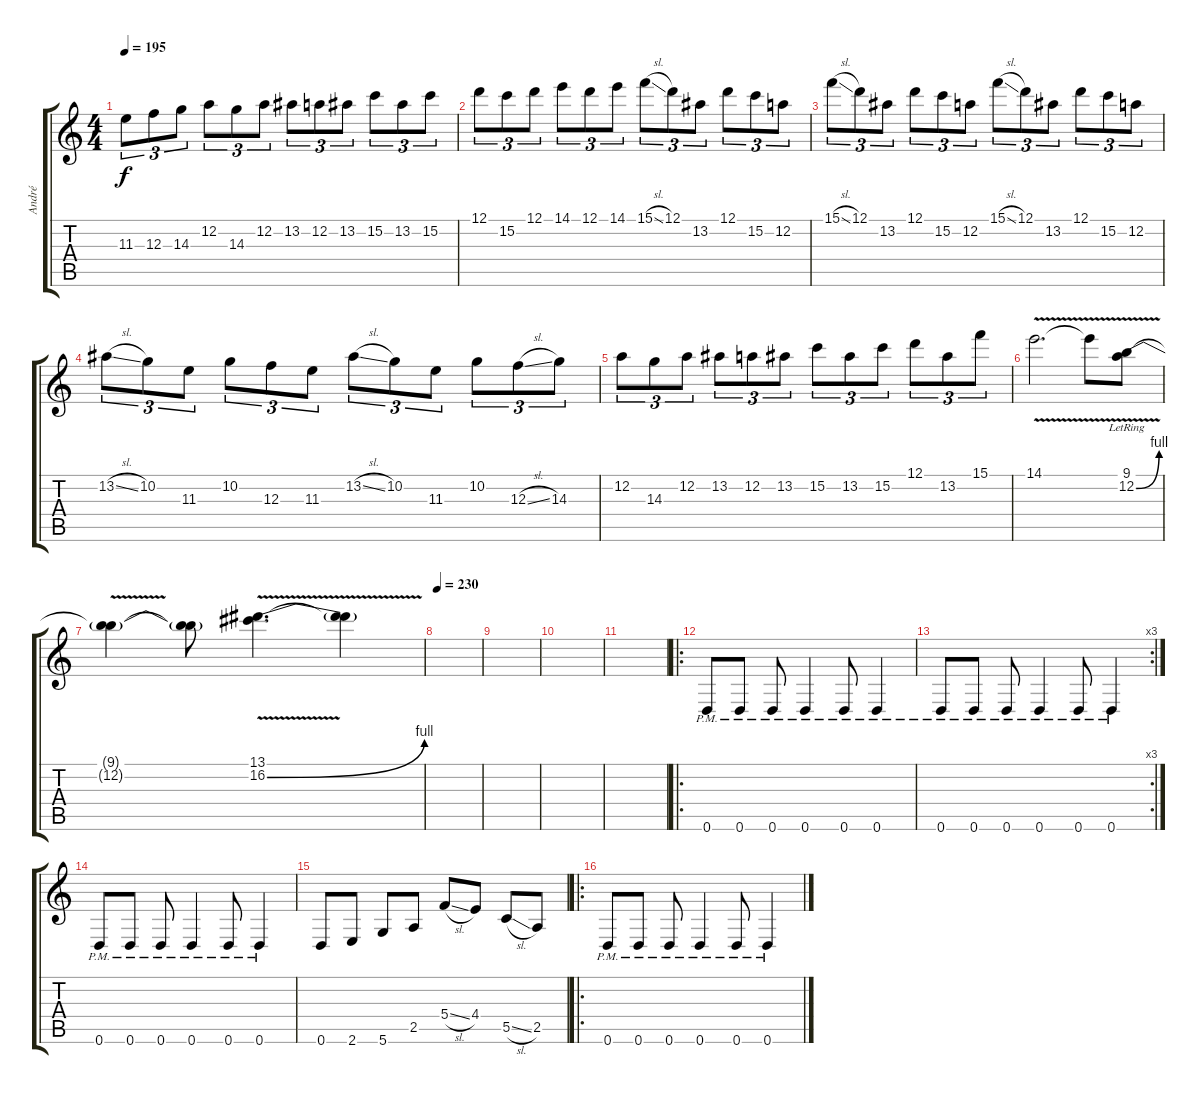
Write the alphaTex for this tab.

\track ("André" "André") {instrument distortionguitar}
\staff {score tabs}
\tuning (D4 A3 F3 C3 G2 D2) {hide}
\ts (4 4)
\tempo 195
\clef g2
\ks c
11.3.8{tu (3 2) dy f} 12.3.8{tu (3 2)} 14.3.8{tu (3 2)} 12.2.8{tu (3 2)} 14.3.8{tu (3 2)} 12.2.8{tu (3 2)} 13.2.8{tu (3 2)} 12.2.8{tu (3 2)} 13.2.8{tu (3 2)} 15.2.8{tu (3 2)} 13.2.8{tu (3 2)} 15.2.8{tu (3 2)} |
12.1.8{tu (3 2)} 15.2.8{tu (3 2)} 12.1.8{tu (3 2)} 14.1.8{tu (3 2)} 12.1.8{tu (3 2)} 14.1.8{tu (3 2)} 15.1{sl}.8{tu (3 2)} 12.1.8{tu (3 2)} 13.2.8{tu (3 2)} 12.1.8{tu (3 2)} 15.2.8{tu (3 2)} 12.2.8{tu (3 2)} |
15.1{sl}.8{tu (3 2)} 12.1.8{tu (3 2)} 13.2.8{tu (3 2)} 12.1.8{tu (3 2)} 15.2.8{tu (3 2)} 12.2.8{tu (3 2)} 15.1{sl}.8{tu (3 2)} 12.1.8{tu (3 2)} 13.2.8{tu (3 2)} 12.1.8{tu (3 2)} 15.2.8{tu (3 2)} 12.2.8{tu (3 2)} |
13.2{sl}.8{tu (3 2)} 10.2.8{tu (3 2)} 11.3.8{tu (3 2)} 10.2.8{tu (3 2)} 12.3.8{tu (3 2)} 11.3.8{tu (3 2)} 13.2{sl}.8{tu (3 2)} 10.2.8{tu (3 2)} 11.3.8{tu (3 2)} 10.2.8{tu (3 2)} 12.3{sl}.8{tu (3 2)} 14.3.8{tu (3 2)} |
12.2.8{tu (3 2)} 14.3.8{tu (3 2)} 12.2.8{tu (3 2)} 13.2.8{tu (3 2)} 12.2.8{tu (3 2)} 13.2.8{tu (3 2)} 15.2.8{tu (3 2)} 13.2.8{tu (3 2)} 15.2.8{tu (3 2)} 12.1.8{tu (3 2)} 13.2.8{tu (3 2)} 15.1.8{tu (3 2)} |
14.1{v}.2{d} 14.1{t}.8 (9.1{lr} 12.2{be (bend 0 0 60 4) v lr}).8 |
(9.1{t} 12.2{t}).4 (9.1{t} 12.2{t}).8 (13.1 16.2{be (bend 0 0 60 4) v}).4{d} (13.1{t} 16.2{t}).4 |
\tempo 230
|
|
|
|
\ro
0.6{pm}.8 0.6{pm}.8 0.6{pm}.8 0.6{pm}.4 0.6{pm}.8 0.6{pm}.4 |
\rc 3
0.6{pm}.8 0.6{pm}.8 0.6{pm}.8 0.6{pm}.4 0.6{pm}.8 0.6{pm}.4 |
0.6{pm}.8 0.6{pm}.8 0.6{pm}.8 0.6{pm}.4 0.6{pm}.8 0.6{pm}.4 |
0.6.8 2.6.8 5.6.8 2.5.8 5.4{sl}.8 4.4.8 5.5{sl}.8 2.5.8 |
\ro
0.6{pm}.8 0.6{pm}.8 0.6{pm}.8 0.6{pm}.4 0.6{pm}.8 0.6{pm}.4
